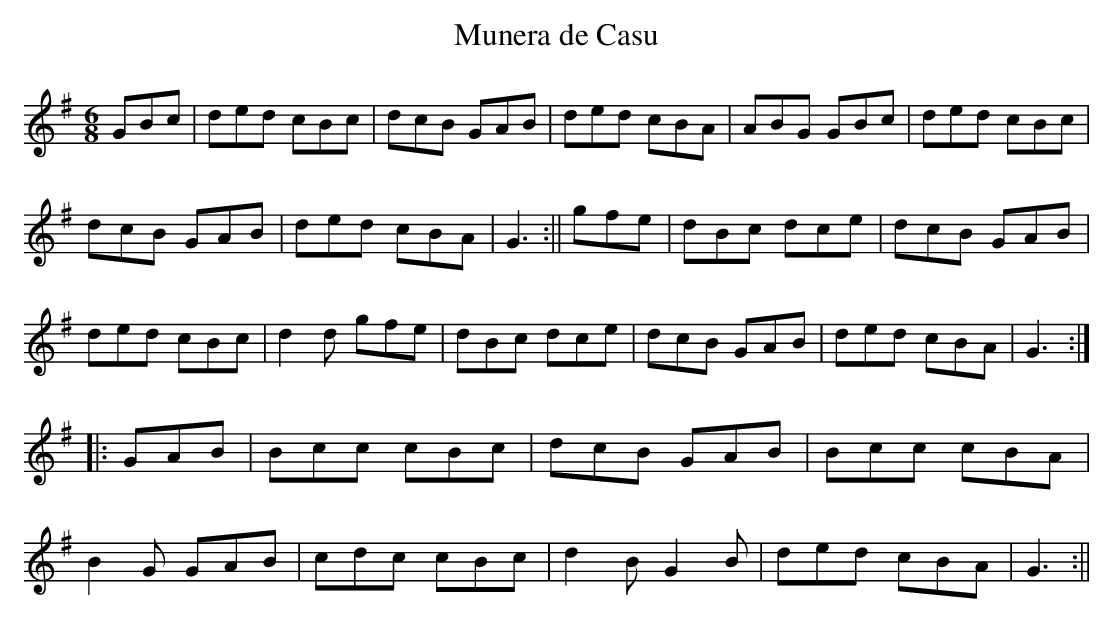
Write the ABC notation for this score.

X:1
T:Munera de Casu
M:6/8
L:1/8
K:G
GBc | ded cBc | dcB GAB | ded cBA | ABG GBc | ded cBc |
dcB GAB | ded cBA | G3 :|| gfe | dBc dce | dcB GAB |
ded cBc | d2 d gfe | dBc dce | dcB GAB | ded cBA  | G3 :|
|: GAB | Bcc cBc | dcB GAB | Bcc cBA|
B2 G GAB | cdc cBc | d2 B G2 B | ded cBA | G3 :||
